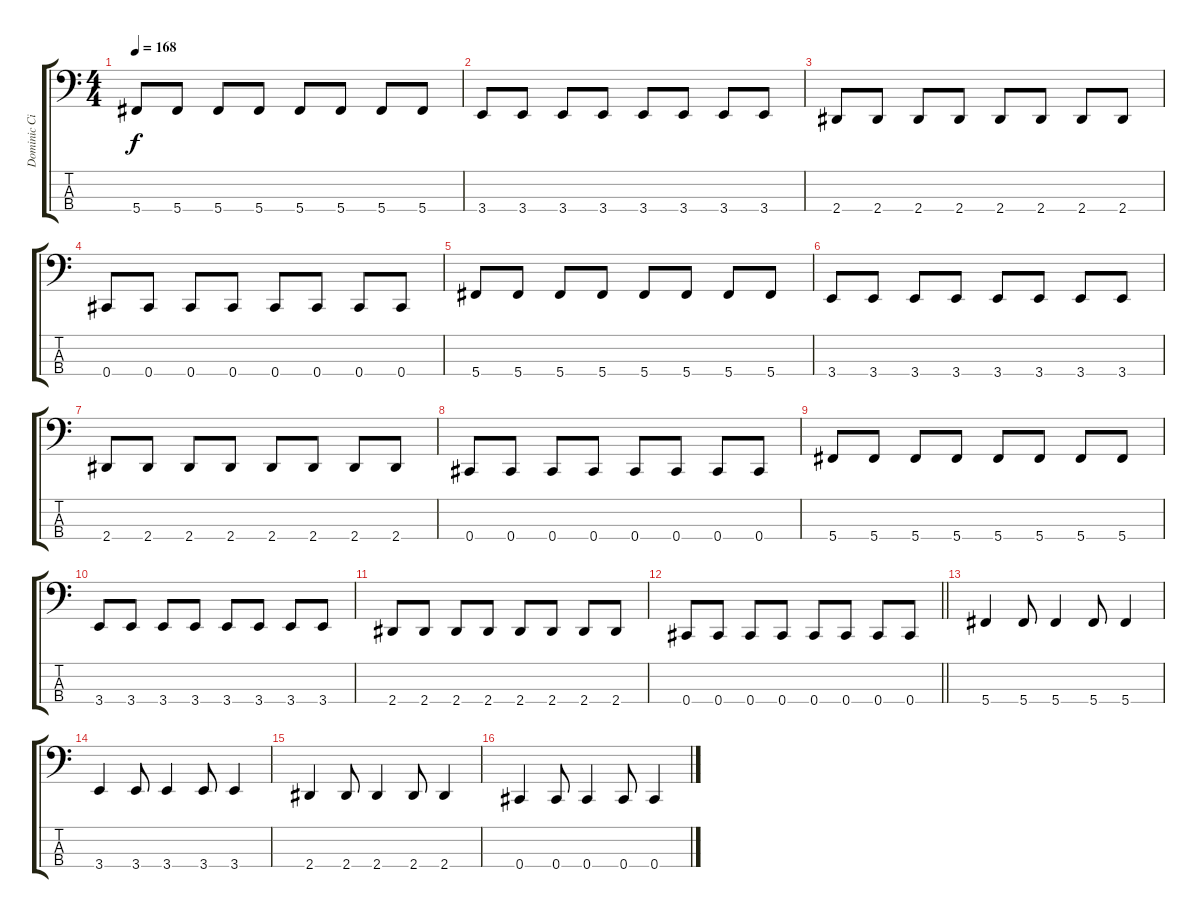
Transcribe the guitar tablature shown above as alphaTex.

\track ("Dominic Cifarelli" "Dominic Ci") {instrument electricbasspick}
\staff {score tabs}
\tuning (Gb2 Db2 Ab1 Db1) {hide}
\ts (4 4)
\tempo 168
\clef f4
\ks c
5.4.8{dy f} 5.4.8 5.4.8 5.4.8 5.4.8 5.4.8 5.4.8 5.4.8 |
3.4.8 3.4.8 3.4.8 3.4.8 3.4.8 3.4.8 3.4.8 3.4.8 |
2.4.8 2.4.8 2.4.8 2.4.8 2.4.8 2.4.8 2.4.8 2.4.8 |
0.4.8 0.4.8 0.4.8 0.4.8 0.4.8 0.4.8 0.4.8 0.4.8 |
5.4.8 5.4.8 5.4.8 5.4.8 5.4.8 5.4.8 5.4.8 5.4.8 |
3.4.8 3.4.8 3.4.8 3.4.8 3.4.8 3.4.8 3.4.8 3.4.8 |
2.4.8 2.4.8 2.4.8 2.4.8 2.4.8 2.4.8 2.4.8 2.4.8 |
0.4.8 0.4.8 0.4.8 0.4.8 0.4.8 0.4.8 0.4.8 0.4.8 |
5.4.8 5.4.8 5.4.8 5.4.8 5.4.8 5.4.8 5.4.8 5.4.8 |
3.4.8 3.4.8 3.4.8 3.4.8 3.4.8 3.4.8 3.4.8 3.4.8 |
2.4.8 2.4.8 2.4.8 2.4.8 2.4.8 2.4.8 2.4.8 2.4.8 |
\barLineRight lightlight
0.4.8 0.4.8 0.4.8 0.4.8 0.4.8 0.4.8 0.4.8 0.4.8 |
5.4.4 5.4.8 5.4.4 5.4.8 5.4.4 |
3.4.4 3.4.8 3.4.4 3.4.8 3.4.4 |
2.4.4 2.4.8 2.4.4 2.4.8 2.4.4 |
0.4.4 0.4.8 0.4.4 0.4.8 0.4.4
